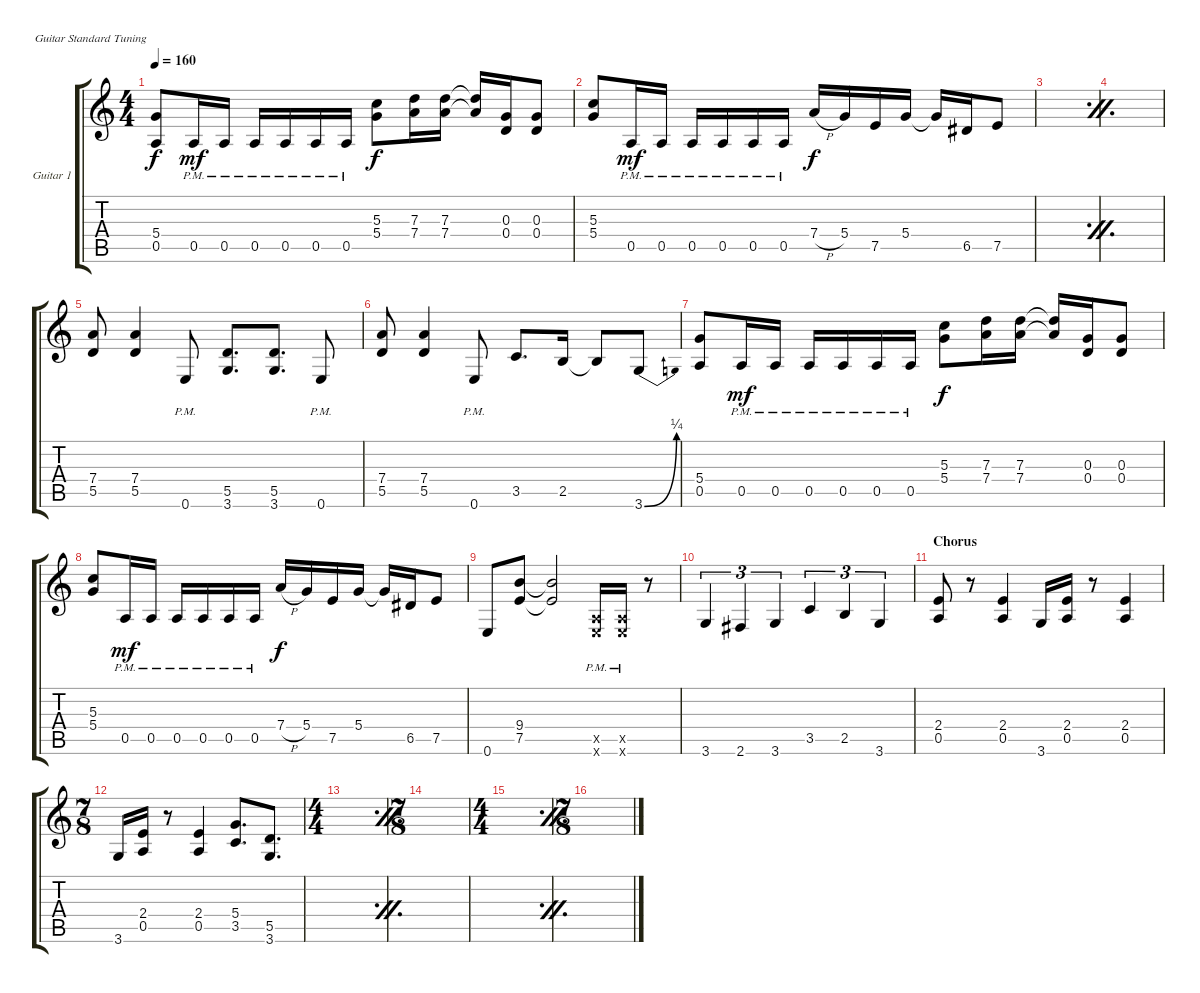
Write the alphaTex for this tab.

\bracketExtendMode groupsimilarinstruments
\firstSystemTrackNameOrientation horizontal
\otherSystemsTrackNameOrientation horizontal
\track ("Guitar 1" "Guitar 1") {instrument overdrivenguitar}
\staff {score tabs}
\tuning (E4 B3 G3 D3 A2 E2)
\ts (4 4)
\tempo 160
\clef g2
\ks c
(5.4 0.5).8{dy f} 0.5{pm}.16{dy mf} 0.5{pm}.16 0.5{pm}.16 0.5{pm}.16 0.5{pm}.16 0.5{pm}.16 (5.3 5.4).8{dy f} (7.3 7.4).16 (7.3 7.4).16 (7.3{t} 7.4{t}).16 (0.3 0.4).16 (0.3 0.4).8 |
(5.3 5.4).8 0.5{pm}.16{dy mf} 0.5{pm}.16 0.5{pm}.16 0.5{pm}.16 0.5{pm}.16 0.5{pm}.16 7.4{h}.16{dy f} 5.4.16 7.5.16 5.4.16 5.4{t}.16 6.5.16 7.5.8 |
\simile firstofdouble
|
\simile secondofdouble
|
\simile none
(7.4 5.5).8 (7.4 5.5).4 0.6{pm}.8 (5.5 3.6).8{d} (5.5 3.6).8{d} 0.6{pm}.8 |
(7.4 5.5).8 (7.4 5.5).4 0.6{pm}.8 3.5.8{d} 2.5.16 2.5{t}.8 3.6{be (bend 0 0 53.4 1)}.8 |
(5.4 0.5).8 0.5{pm}.16{dy mf} 0.5{pm}.16 0.5{pm}.16 0.5{pm}.16 0.5{pm}.16 0.5{pm}.16 (5.3 5.4).8{dy f} (7.3 7.4).16 (7.3 7.4).16 (7.3{t} 7.4{t}).16 (0.3 0.4).16 (0.3 0.4).8 |
(5.3 5.4).8 0.5{pm}.16{dy mf} 0.5{pm}.16 0.5{pm}.16 0.5{pm}.16 0.5{pm}.16 0.5{pm}.16 7.4{h}.16{dy f} 5.4.16 7.5.16 5.4.16 5.4{t}.16 6.5.16 7.5.8 |
0.6.8 (9.4 7.5).8 (9.4{t} 7.5{t}).2 (0.6{pm x} 0.5{pm x}).16 (0.6{pm x} 0.5{pm x}).16 r.8 |
3.6.4{tu (3 2)} 2.6.4{tu (3 2)} 3.6.4{tu (3 2)} 3.5.4{tu (3 2)} 2.5.4{tu (3 2)} 3.6.4{tu (3 2)} |
\section ("" "Chorus")
(2.4 0.5).8 r.8 (2.4 0.5).4 3.6.16 (2.4 0.5).16 r.8 (2.4 0.5).4 |
\ts (7 8)
3.6.16 (2.4 0.5).16 r.8 (2.4 0.5).4 (5.4 3.5).8{d} (5.5 3.6).8{d} |
\ts (4 4)
\simile firstofdouble
|
\ts (7 8)
\simile secondofdouble
|
\ts (4 4)
\simile firstofdouble
|
\ts (7 8)
\simile secondofdouble
